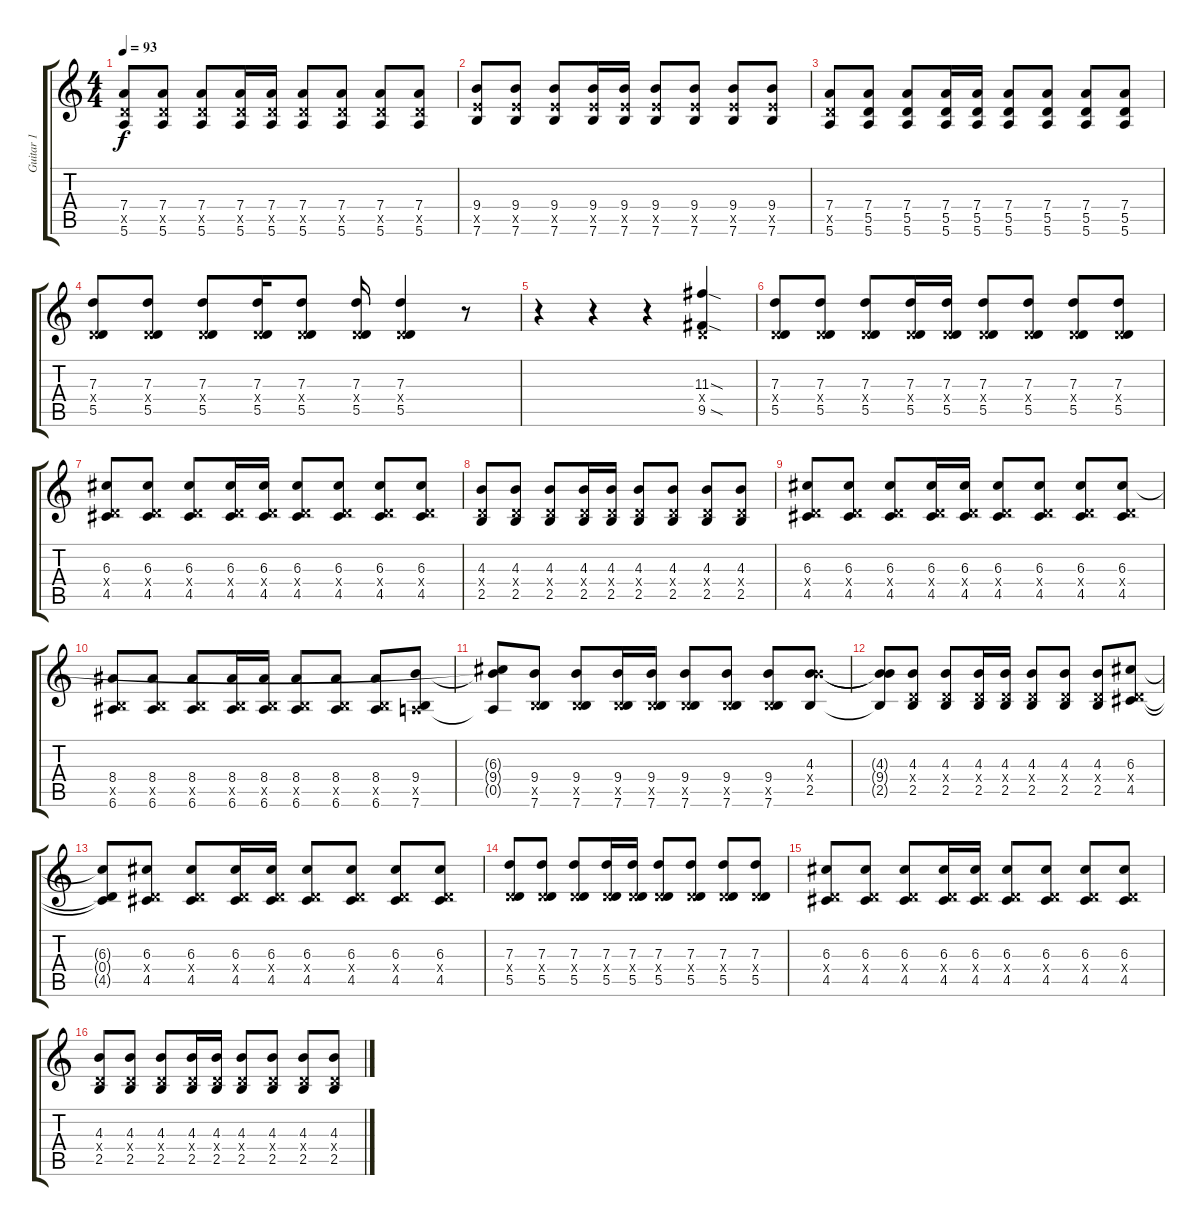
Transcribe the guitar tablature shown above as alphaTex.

\track ("Guitar 1" "Guitar 1") {instrument overdrivenguitar}
\staff {score tabs}
\tuning (E4 B3 G3 D3 A2 E2) {hide}
\ts (4 4)
\tempo 93
\clef g2
\ks c
(7.4 5.5{x} 5.6).8{dy f} (7.4 5.5{x} 5.6).8 (7.4 5.5{x} 5.6).8 (7.4 5.5{x} 5.6).16 (7.4 5.5{x} 5.6).16 (7.4 5.5{x} 5.6).8 (7.4 5.5{x} 5.6).8 (7.4 5.5{x} 5.6).8 (7.4 5.5{x} 5.6).8 |
(9.4 7.5{x} 7.6).8 (9.4 7.5{x} 7.6).8 (9.4 7.5{x} 7.6).8 (9.4 7.5{x} 7.6).16 (9.4 7.5{x} 7.6).16 (9.4 7.5{x} 7.6).8 (9.4 7.5{x} 7.6).8 (9.4 7.5{x} 7.6).8 (9.4 7.5{x} 7.6).8 |
(7.4 5.5{x} 5.6).8 (7.4 5.5 5.6).8 (7.4 5.5 5.6).8 (7.4 5.5 5.6).16 (7.4 5.5 5.6).16 (7.4 5.5 5.6).8 (7.4 5.5 5.6).8 (7.4 5.5 5.6).8 (7.4 5.5 5.6).8 |
(7.3 0.4{x} 5.5).8 (7.3 0.4{x} 5.5).8 (7.3 0.4{x} 5.5).8 (7.3 0.4{x} 5.5).16 (7.3 0.4{x} 5.5).8 (7.3 0.4{x} 5.5).16 (7.3 0.4{x} 5.5).4 r.8 |
r.4{instrument overdrivenguitar} r.4 r.4 (11.3{sod} 0.4{x} 9.5{sod}).4 |
(7.3 0.4{x} 5.5).8{volume 5} (7.3 0.4{x} 5.5).8 (7.3 0.4{x} 5.5).8 (7.3 0.4{x} 5.5).16 (7.3 0.4{x} 5.5).16 (7.3 0.4{x} 5.5).8 (7.3 0.4{x} 5.5).8 (7.3 0.4{x} 5.5).8 (7.3 0.4{x} 5.5).8 |
(6.3 0.4{x} 4.5).8 (6.3 0.4{x} 4.5).8 (6.3 0.4{x} 4.5).8 (6.3 0.4{x} 4.5).16 (6.3 0.4{x} 4.5).16 (6.3 0.4{x} 4.5).8 (6.3 0.4{x} 4.5).8 (6.3 0.4{x} 4.5).8 (6.3 0.4{x} 4.5).8 |
(4.3 0.4{x} 2.5).8 (4.3 0.4{x} 2.5).8 (4.3 0.4{x} 2.5).8 (4.3 0.4{x} 2.5).16 (4.3 0.4{x} 2.5).16 (4.3 0.4{x} 2.5).8 (4.3 0.4{x} 2.5).8 (4.3 0.4{x} 2.5).8 (4.3 0.4{x} 2.5).8 |
(6.3 0.4{x} 4.5).8 (6.3 0.4{x} 4.5).8 (6.3 0.4{x} 4.5).8 (6.3 0.4{x} 4.5).16 (6.3 0.4{x} 4.5).16 (6.3 0.4{x} 4.5).8 (6.3 0.4{x} 4.5).8 (6.3 0.4{x} 4.5).8 (6.3 0.4{x} 4.5).8 |
(8.4 2.5{x} 6.6).8 (8.4 2.5{x} 6.6).8 (8.4 2.5{x} 6.6).8 (8.4 2.5{x} 6.6).16 (8.4 2.5{x} 6.6).16 (8.4 2.5{x} 6.6).8 (8.4 2.5{x} 6.6).8 (8.4 2.5{x} 6.6).8 (9.4 0.5{x} 7.6).8 |
(6.3{t} 9.4{t} 0.5{t}).8 (9.4 2.5{x} 7.6).8 (9.4 2.5{x} 7.6).8 (9.4 2.5{x} 7.6).16 (9.4 2.5{x} 7.6).16 (9.4 2.5{x} 7.6).8 (9.4 2.5{x} 7.6).8 (9.4 2.5{x} 7.6).8 (4.3 9.4{x} 2.5).8 |
(4.3{t} 9.4{t} 2.5{t}).8 (4.3 0.4{x} 2.5).8 (4.3 0.4{x} 2.5).8 (4.3 0.4{x} 2.5).16 (4.3 0.4{x} 2.5).16 (4.3 0.4{x} 2.5).8 (4.3 0.4{x} 2.5).8 (4.3 0.4{x} 2.5).8 (6.3 0.4{x} 4.5).8 |
(6.3{t} 0.4{t} 4.5{t}).8 (6.3 0.4{x} 4.5).8 (6.3 0.4{x} 4.5).8 (6.3 0.4{x} 4.5).16 (6.3 0.4{x} 4.5).16 (6.3 0.4{x} 4.5).8 (6.3 0.4{x} 4.5).8 (6.3 0.4{x} 4.5).8 (6.3 0.4{x} 4.5).8 |
(7.3 0.4{x} 5.5).8{volume 5} (7.3 0.4{x} 5.5).8 (7.3 0.4{x} 5.5).8 (7.3 0.4{x} 5.5).16 (7.3 0.4{x} 5.5).16 (7.3 0.4{x} 5.5).8 (7.3 0.4{x} 5.5).8 (7.3 0.4{x} 5.5).8 (7.3 0.4{x} 5.5).8 |
(6.3 0.4{x} 4.5).8 (6.3 0.4{x} 4.5).8 (6.3 0.4{x} 4.5).8 (6.3 0.4{x} 4.5).16 (6.3 0.4{x} 4.5).16 (6.3 0.4{x} 4.5).8 (6.3 0.4{x} 4.5).8 (6.3 0.4{x} 4.5).8 (6.3 0.4{x} 4.5).8 |
(4.3 0.4{x} 2.5).8 (4.3 0.4{x} 2.5).8 (4.3 0.4{x} 2.5).8 (4.3 0.4{x} 2.5).16 (4.3 0.4{x} 2.5).16 (4.3 0.4{x} 2.5).8 (4.3 0.4{x} 2.5).8 (4.3 0.4{x} 2.5).8 (4.3 0.4{x} 2.5).8
